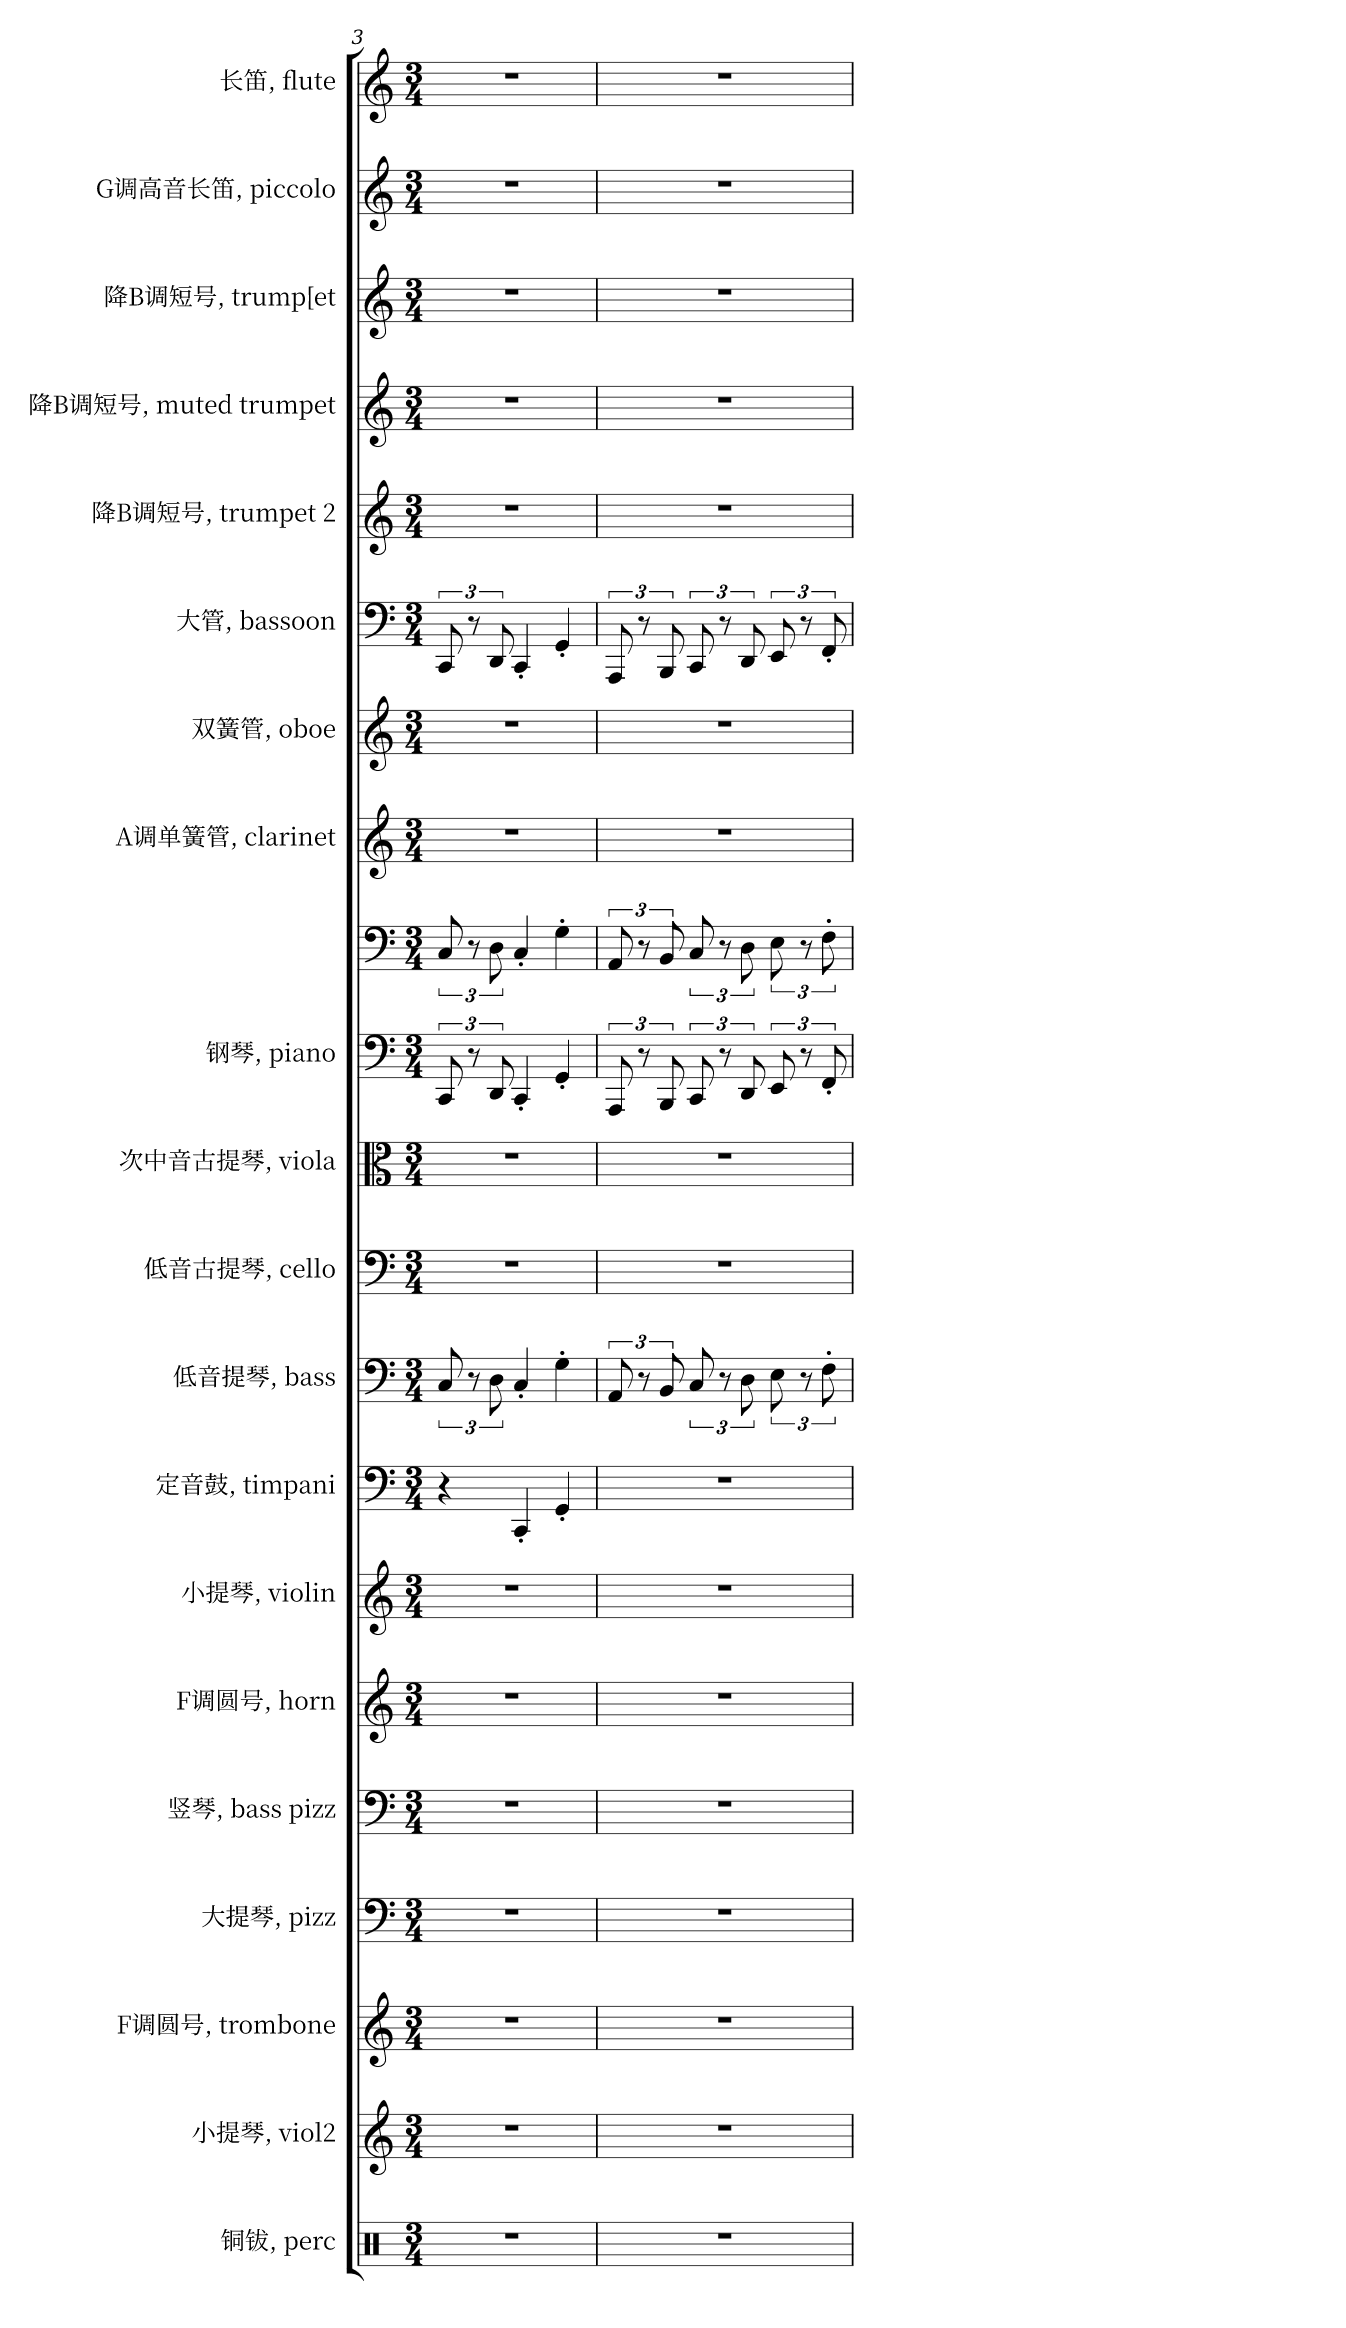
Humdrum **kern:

**kern	**kern	**kern	**kern	**kern	**kern	**kern	**kern	**kern	**kern	**kern	**kern	**kern	**kern	**kern	**kern	**kern	**kern	**kern	**kern	**kern
*part20	*part19	*part18	*part17	*part16	*part15	*part14	*part13	*part12	*part11	*part10	*part9	*part9	*part8	*part7	*part6	*part5	*part4	*part3	*part2	*part1
*staff21	*staff20	*staff19	*staff18	*staff17	*staff16	*staff15	*staff14	*staff13	*staff12	*staff11	*staff10	*staff9	*staff8	*staff7	*staff6	*staff5	*staff4	*staff3	*staff2	*staff1
*I"铜钹, perc	*I"小提琴, viol2	*I"F调圆号, trombone	*I"大提琴, pizz	*I"竖琴, bass pizz	*I"F调圆号, horn	*I"小提琴, violin	*I"定音鼓, timpani	*I"低音提琴, bass	*I"低音古提琴, cello	*I"次中音古提琴, viola	*I"钢琴, piano	*	*I"A调单簧管, clarinet	*I"双簧管, oboe	*I"大管, bassoon	*I"降B调短号, trumpet 2	*I"降B调短号, muted trumpet	*I"降B调短号, trump[et	*I"G调高音长笛, piccolo	*I"长笛, flute
*	*	*	*	*	*I'F Hn.	*I'Vln.	*I'Timp.	*	*	*	*I'Pno.	*	*I'A Cl.	*I'Ob.	*I'Bsn.	*	*	*	*	*I'Fl.
*clefX	*clefG2	*clefG2	*clefF4	*clefF4	*clefG2	*clefG2	*clefF4	*clefF4	*clefF4	*clefC3	*clefF4	*clefF4	*clefG2	*clefG2	*clefF4	*clefG2	*clefG2	*clefG2	*clefG2	*clefG2
*	*	*ITrd4c7	*	*	*ITrd4c7	*	*	*ITrd7c12	*	*	*	*	*ITrd1c2	*	*	*ITrd1c2	*ITrd1c2	*ITrd1c2	*ITrd-7c-12	*
*k[]	*k[]	*k[b-]	*k[]	*k[]	*k[b-]	*k[]	*k[]	*k[]	*k[]	*k[]	*k[]	*k[]	*k[b-e-]	*k[]	*k[]	*k[b-e-]	*k[b-e-]	*k[b-e-]	*k[]	*k[]
*M3/4	*M3/4	*M3/4	*M3/4	*M3/4	*M3/4	*M3/4	*M3/4	*M3/4	*M3/4	*M3/4	*M3/4	*M3/4	*M3/4	*M3/4	*M3/4	*M3/4	*M3/4	*M3/4	*M3/4	*M3/4
=3	=3	=3	=3	=3	=3	=3	=3	=3	=3	=3	=3	=3	=3	=3	=3	=3	=3	=3	=3	=3
2.r	2.r	2.r	2.r	2.r	2.r	2.r	4r	12CC/	2.r	2.r	12CC/	12C/	2.r	2.r	12CC/	2.r	2.r	2.r	2.r	2.r
.	.	.	.	.	.	.	.	12r	.	.	12r	12r	.	.	12r	.	.	.	.	.
.	.	.	.	.	.	.	.	12DD\	.	.	12DD/	12D\	.	.	12DD/	.	.	.	.	.
.	.	.	.	.	.	.	4CC'/	4CC'/	.	.	4CC'/	4C'/	.	.	4CC'/	.	.	.	.	.
.	.	.	.	.	.	.	4GG'/	4GG'\	.	.	4GG'/	4G'\	.	.	4GG'/	.	.	.	.	.
!!LO:PB:g=z
=4	=4	=4	=4	=4	=4	=4	=4	=4	=4	=4	=4	=4	=4	=4	=4	=4	=4	=4	=4	=4
2.r	2.r	2.r	2.r	2.r	2.r	2.r	2.r	12AAA/	2.r	2.r	12AAA/	12AA/	2.r	2.r	12AAA/	2.r	2.r	2.r	2.r	2.r
.	.	.	.	.	.	.	.	12r	.	.	12r	12r	.	.	12r	.	.	.	.	.
.	.	.	.	.	.	.	.	12BBB/	.	.	12BBB/	12BB/	.	.	12BBB/	.	.	.	.	.
.	.	.	.	.	.	.	.	12CC/	.	.	12CC/	12C/	.	.	12CC/	.	.	.	.	.
.	.	.	.	.	.	.	.	12r	.	.	12r	12r	.	.	12r	.	.	.	.	.
.	.	.	.	.	.	.	.	12DD\	.	.	12DD/	12D\	.	.	12DD/	.	.	.	.	.
.	.	.	.	.	.	.	.	12EE\	.	.	12EE/	12E\	.	.	12EE/	.	.	.	.	.
.	.	.	.	.	.	.	.	12r	.	.	12r	12r	.	.	12r	.	.	.	.	.
.	.	.	.	.	.	.	.	12FF'\	.	.	12FF'/	12F'\	.	.	12FF'/	.	.	.	.	.
=	=	=	=	=	=	=	=	=	=	=	=	=	=	=	=	=	=	=	=	=
*-	*-	*-	*-	*-	*-	*-	*-	*-	*-	*-	*-	*-	*-	*-	*-	*-	*-	*-	*-	*-
